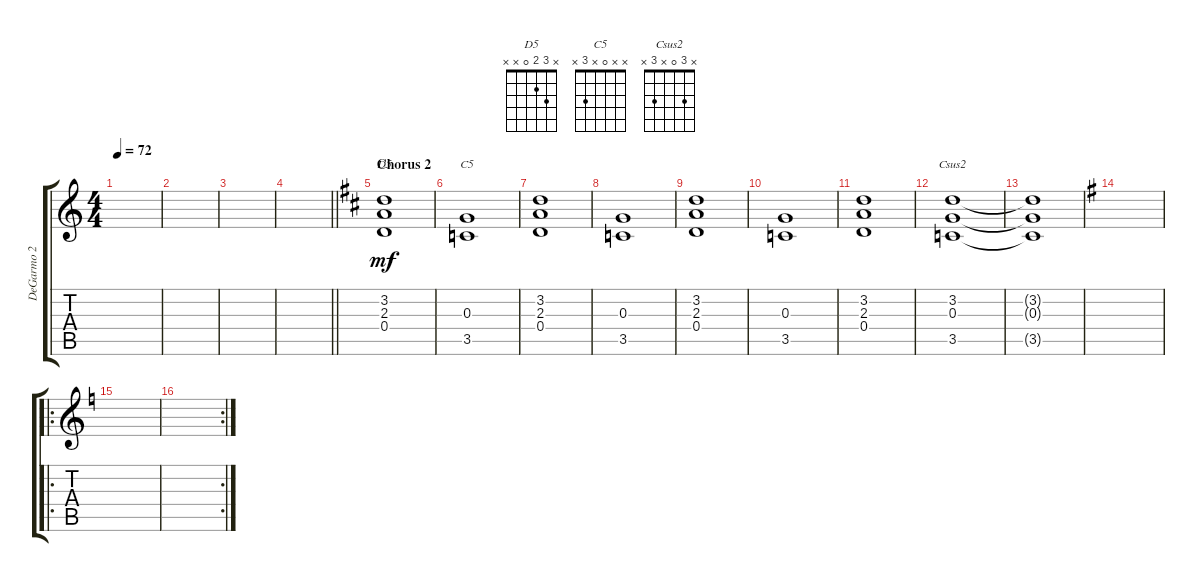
\track ("DeGarmo 2" "DeGarmo 2") {instrument distortionguitar}
\staff {score tabs}
\tuning (E4 B3 G3 D3 A2 E2) {hide}
\chord ("D5" x 3 2 0 x x)
\chord ("C5" x x 0 x 3 x)
\chord ("Csus2" x 3 0 x 3 x)
\ts (4 4)
\tempo 72
\clef g2
\ks c
|
|
|
\barLineRight lightlight
|
\section ("" "Chorus 2")
\ks d
(3.2 2.3 0.4).1{ch "D5" dy mf} |
(0.3 3.5).1{ch "C5"} |
(3.2 2.3 0.4).1 |
(0.3 3.5).1 |
(3.2 2.3 0.4).1 |
(0.3 3.5).1 |
(3.2 2.3 0.4).1 |
(3.2 0.3 3.5).1{ch "Csus2" volume 0} |
(3.2{t} 0.3{t} 3.5{t}).1 |
\ks g
|
\ro
\ks c
|
\rc 2
